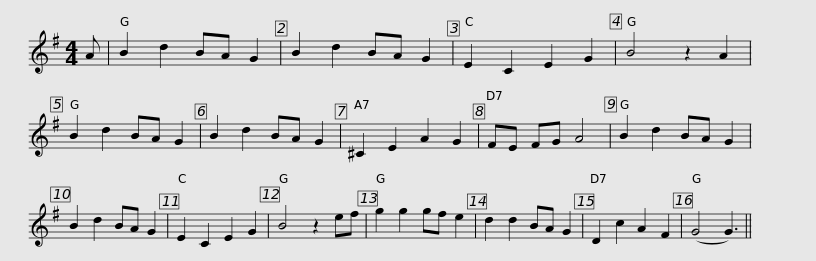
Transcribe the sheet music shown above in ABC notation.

X:1
L:1/8
M:4/4
I:linebreak $
K:G
V:1 treble
V:1
 A | B2 d2 BA G2 | B2 d2 BA G2 | E2 C2 E2 G2 | B4 z2 A2 | %5
 B2 d2 BA G2 | B2 d2 BA G2 | ^C2 E2 A2 G2 | FE FG A4 |$ B2 d2 BA G2 | %10
 B2 d2 BA G2 | E2 C2 E2 G2 | B4 z2 ef | g2 g2 gf e2 | d2 d2 BA G2 | %15
 D2 c2 A2 F2 | (G4 G3) || %17
